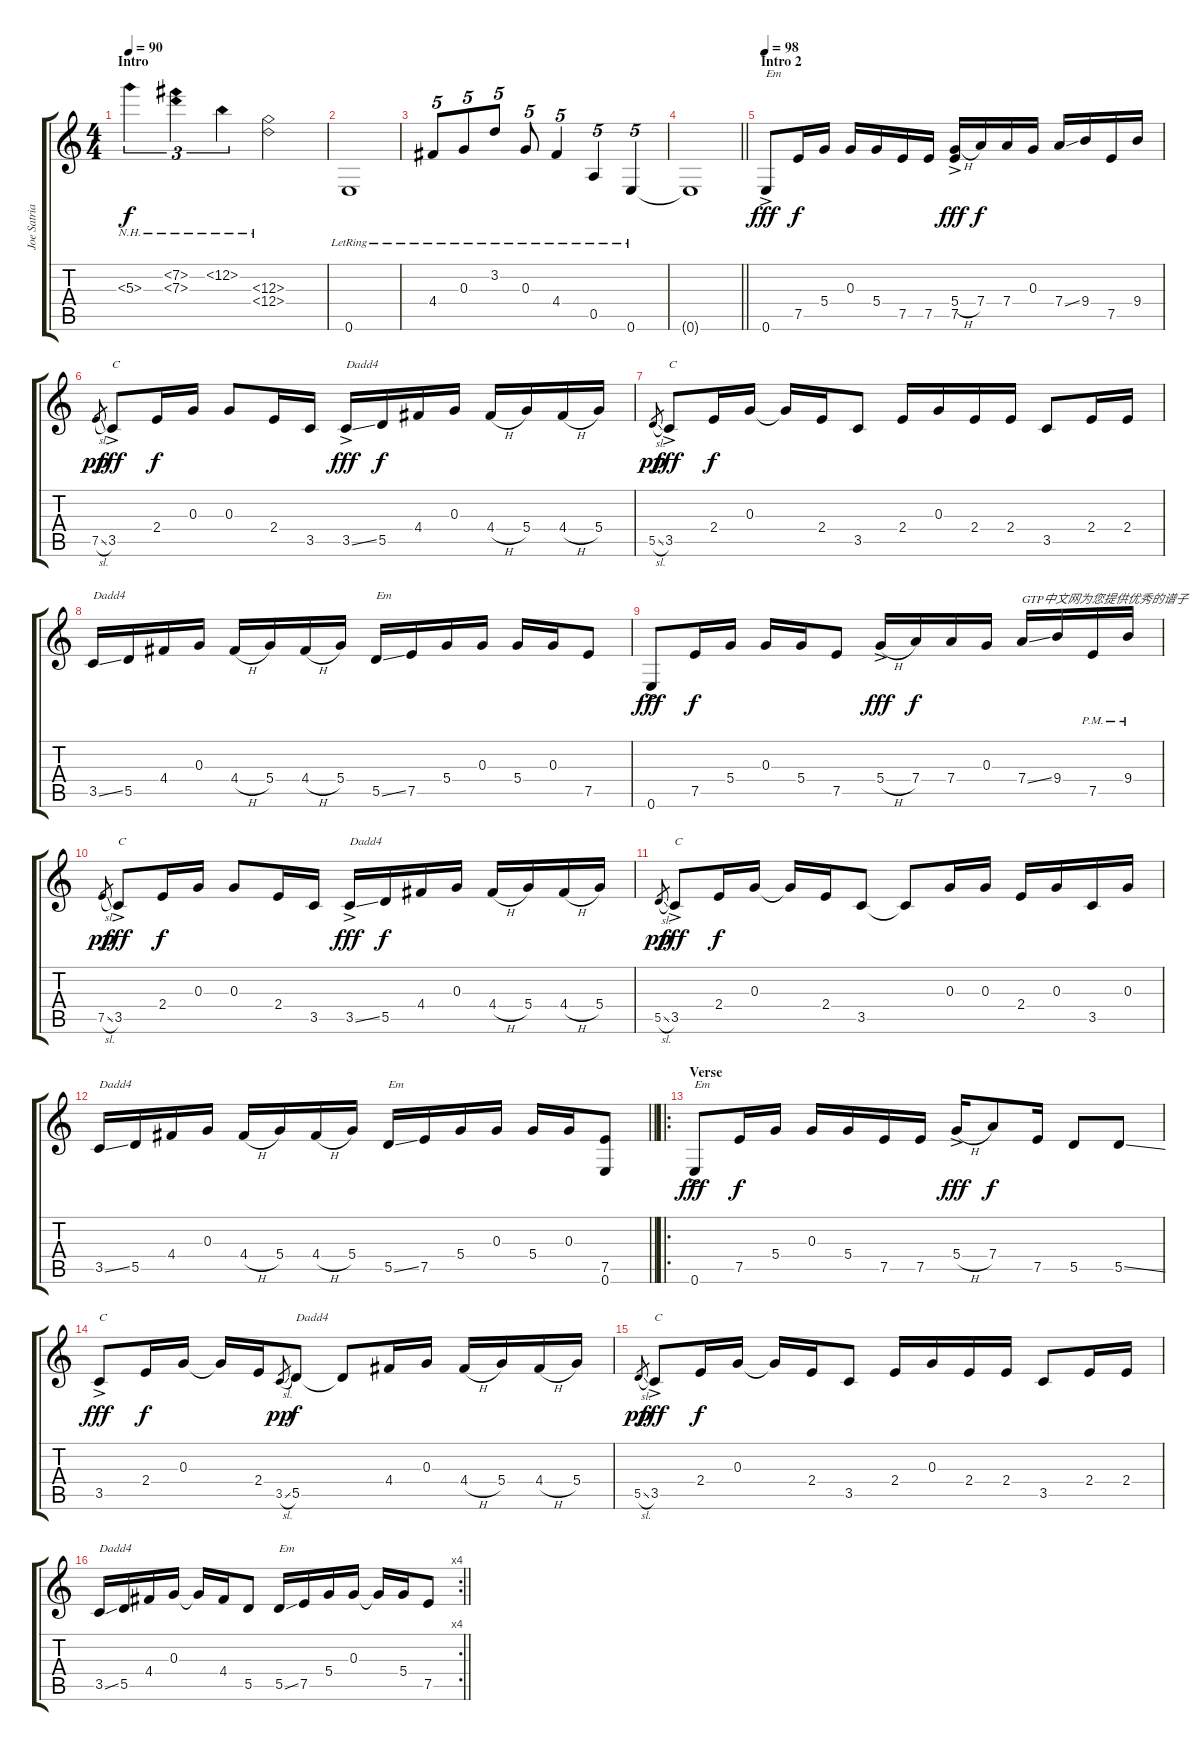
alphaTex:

\track ("Joe Satriani" "Joe Satria") {instrument acousticguitarnylon}
\staff {score tabs}
\tuning (E4 B3 G3 D3 A2 E2) {hide}
\ts (4 4)
\section ("" "Intro")
\tempo 90
\clef g2
\ks c
5.3{nh}.4{tu (3 2) dy f instrument acousticguitarnylon} (7.2{nh} 7.3{nh}).4{tu (3 2)} 12.2{nh}.4{tu (3 2)} (12.3{nh} 12.4{nh}).2 |
0.6{lr}.1 |
4.4{lr}.8{tu (5 4)} 0.3{lr}.8{tu (5 4)} 3.2{lr}.8{tu (5 4)} 0.3{lr}.8{tu (5 4)} 4.4{lr}.4{tu (5 4)} 0.5{lr}.4{tu (5 4)} 0.6{lr}.4{tu (5 4)} |
\barLineRight lightlight
0.6{t}.1 |
\section ("" "Intro 2")
\tempo 98
0.6{ac}.8{txt "Em" dy fff} 7.5.16{dy f} 5.4.16 0.3.16 5.4.16 7.5.16 7.5.16 (5.4{h ac} 7.5{ac}).16{dy fff} 7.4.16{dy f} 7.4.16 0.3.16 7.4{ss}.16 9.4.16 7.5.16 9.4.16 |
7.5{sl}.8{gr dy pp} 3.5{ac}.8{txt "C" dy fff} 2.4.16{dy f} 0.3.16 0.3.8 2.4.16 3.5.16 3.5{ss ac}.16{txt "Dadd4" dy fff} 5.5.16{dy f} 4.4.16 0.3.16 4.4{h}.16 5.4.16 4.4{h}.16 5.4.16 |
5.5{sl}.8{gr dy pp} 3.5{ac}.8{txt "C" dy fff} 2.4.16{dy f} 0.3.16 0.3{t}.16 2.4.16 3.5.8 2.4.16 0.3.16 2.4.16 2.4.16 3.5.8 2.4.16 2.4.16 |
3.5{ss}.16{txt "Dadd4"} 5.5.16 4.4.16 0.3.16 4.4{h}.16 5.4.16 4.4{h}.16 5.4.16 5.5{ss}.16{txt "Em"} 7.5.16 5.4.16 0.3.16 5.4.16 0.3.16 7.5.8 |
0.6{ac}.8{dy fff} 7.5.16{dy f} 5.4.16 0.3.16 5.4.16 7.5.8 5.4{h ac}.16{dy fff} 7.4.16{dy f} 7.4.16 0.3.16 7.4{ss}.16{txt "GTP中文网为您提供优秀的谱子"} 9.4.16 7.5{pm}.16 9.4{pm}.16 |
7.5{sl}.8{gr dy pp} 3.5{ac}.8{txt "C" dy fff} 2.4.16{dy f} 0.3.16 0.3.8 2.4.16 3.5.16 3.5{ss ac}.16{txt "Dadd4" dy fff} 5.5.16{dy f} 4.4.16 0.3.16 4.4{h}.16 5.4.16 4.4{h}.16 5.4.16 |
5.5{sl}.8{gr dy pp} 3.5{ac}.8{txt "C" dy fff} 2.4.16{dy f} 0.3.16 0.3{t}.16 2.4.16 3.5.8 3.5{t}.8 0.3.16 0.3.16 2.4.16 0.3.16 3.5.16 0.3.16 |
\barLineRight lightlight
3.5{ss}.16{txt "Dadd4"} 5.5.16 4.4.16 0.3.16 4.4{h}.16 5.4.16 4.4{h}.16 5.4.16 5.5{ss}.16{txt "Em"} 7.5.16 5.4.16 0.3.16 5.4.16 0.3.16 (7.5 0.6).8 |
\ro
\section ("" "Verse")
0.6{ac}.8{txt "Em" dy fff} 7.5.16{dy f} 5.4.16 0.3.16 5.4.16 7.5.16 7.5.16 5.4{h ac}.16{dy fff} 7.4.8{dy f} 7.5.16 5.5.8 5.5{ss}.8 |
3.5{ac}.8{txt "C" dy fff} 2.4.16{dy f} 0.3.16 0.3{t}.16 2.4.16 3.5{sl}.8{gr dy pp} 5.5.8{txt "Dadd4" dy f} 5.5{t}.8 4.4.16 0.3.16 4.4{h}.16 5.4.16 4.4{h}.16 5.4.16 |
5.5{sl}.8{gr dy pp} 3.5{ac}.8{txt "C" dy fff} 2.4.16{dy f} 0.3.16 0.3{t}.16 2.4.16 3.5.8 2.4.16 0.3.16 2.4.16 2.4.16 3.5.8 2.4.16 2.4.16 |
\rc 4
\barLineRight lightlight
3.5{ss}.16{txt "Dadd4"} 5.5.16 4.4.16 0.3.16 0.3{t}.16 4.4.16 5.5.8 5.5{ss}.16{txt "Em"} 7.5.16 5.4.16 0.3.16 0.3{t}.16 5.4.16 7.5.8
